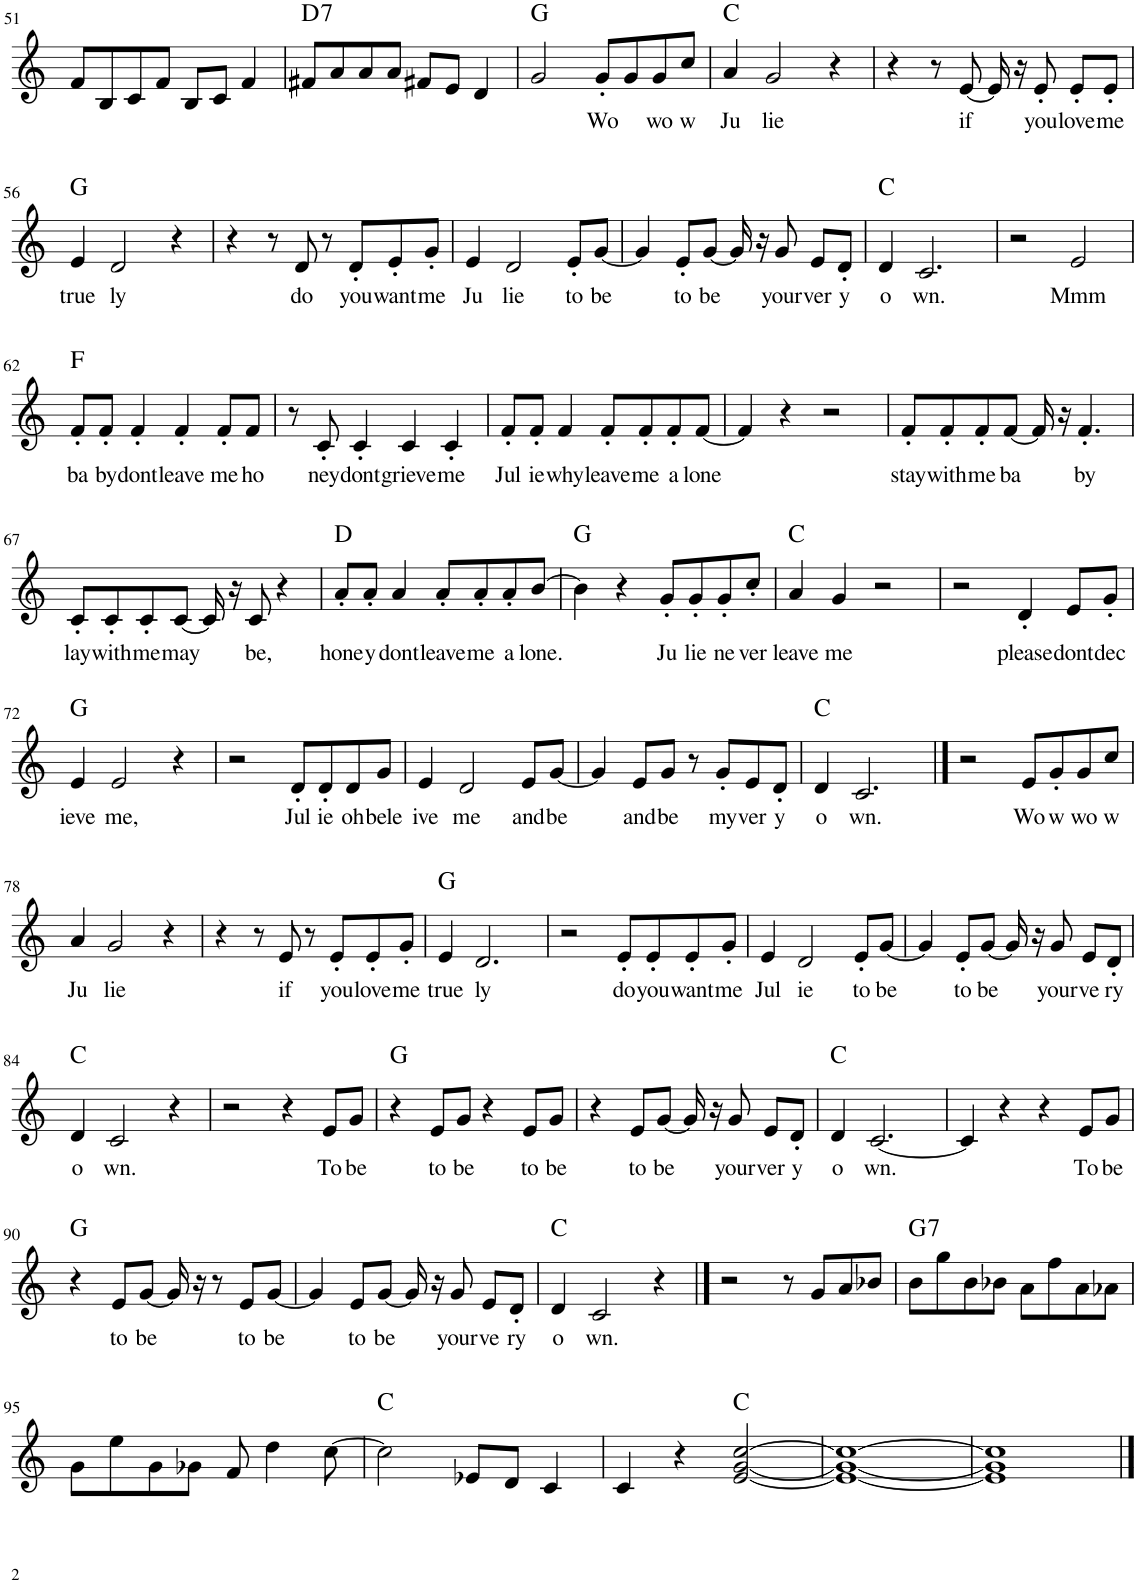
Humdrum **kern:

**kern	**text	**harte
*part1	*part1	*part1
*staff1	*staff1	*
*I"Alto Saxophone	*	*
*I'A. Sax.	*	*
!!LO:PB:g=z
*clefG2	*	*
*Trd5c9	*	*
*k[]	*	*
*M4/4	*	*
=51	=51	=51
8f/L	.	.
8B/	.	.
8c/	.	.
8f/J	.	.
8B/L	.	.
8c/J	.	.
4f/	.	.
=52	=52	=52
!	!	!LO:H:kt=7
8f#X/L	.	D:7
8a/	.	.
8a/	.	.
8a/J	.	.
8f#X/L	.	.
8e/J	.	.
4d/	.	.
=53	=53	=53
2g/	.	G:maj
!	!LO:LY:b	!
8g'/L	Wo	.
8g/	.	.
!	!LO:LY:b	!
8g/	wo	.
!	!LO:LY:b	!
8cc/J	w	.
=54	=54	=54
!	!LO:LY:b	!
4a/	Ju	C:maj
!	!LO:LY:b	!
2g/	lie	.
4r	.	.
=55	=55	=55
4r	.	.
8r	.	.
!	!LO:LY:b	!
[8e/	if	.
16e/]	.	.
16r	.	.
!	!LO:LY:b	!
8e'/	you	.
!	!LO:LY:b	!
8e'/L	love	.
!	!LO:LY:b	!
8e'/J	me	.
!!LO:LB:g=z
=56	=56	=56
!	!LO:LY:b	!
4e/	true	G:maj
!	!LO:LY:b	!
2d/	ly	.
4r	.	.
=57	=57	=57
4r	.	.
8r	.	.
!	!LO:LY:b	!
8d/	do	.
8r	.	.
!	!LO:LY:b	!
8d'/L	you	.
!	!LO:LY:b	!
8e'/	want	.
!	!LO:LY:b	!
8g'/J	me	.
=58	=58	=58
!	!LO:LY:b	!
4e/	Ju	.
!	!LO:LY:b	!
2d/	lie	.
!	!LO:LY:b	!
8e'/L	to	.
!	!LO:LY:b	!
[8g/J	be	.
=59	=59	=59
4g/]	.	.
!	!LO:LY:b	!
8e'/L	to	.
!	!LO:LY:b	!
[8g/J	be	.
16g/]	.	.
16r	.	.
!	!LO:LY:b	!
8g/	your	.
!	!LO:LY:b	!
8e/L	ver	.
!	!LO:LY:b	!
8d'/J	y	.
=60	=60	=60
!	!LO:LY:b	!
4d/	o	C:maj
!	!LO:LY:b	!
2.c/	wn.	.
=61	=61	=61
2r	.	.
!	!LO:LY:b	!
2e/	Mmm	.
!!LO:LB:g=z
=62	=62	=62
!	!LO:LY:b	!
8f'/L	ba	F:maj
!	!LO:LY:b	!
8f'/J	by	.
!	!LO:LY:b	!
4f'/	dont	.
!	!LO:LY:b	!
4f'/	leave	.
!	!LO:LY:b	!
8f'/L	me	.
!	!LO:LY:b	!
8f/J	ho	.
=63	=63	=63
8r	.	.
!	!LO:LY:b	!
8c'/	ney	.
!	!LO:LY:b	!
4c'/	dont	.
!	!LO:LY:b	!
4c/	grieve	.
!	!LO:LY:b	!
4c'/	me	.
=64	=64	=64
!	!LO:LY:b	!
8f'/L	Jul	.
!	!LO:LY:b	!
8f'/J	ie	.
!	!LO:LY:b	!
4f/	why	.
!	!LO:LY:b	!
8f'/L	leave	.
!	!LO:LY:b	!
8f'/	me	.
!	!LO:LY:b	!
8f'/	a	.
!	!LO:LY:b	!
[8f/J	lone	.
=65	=65	=65
4f/]	.	.
4r	.	.
2r	.	.
=66	=66	=66
!	!LO:LY:b	!
8f'/L	stay	.
!	!LO:LY:b	!
8f'/	with	.
!	!LO:LY:b	!
8f'/	me	.
!	!LO:LY:b	!
[8f/J	ba	.
16f/]	.	.
16r	.	.
!	!LO:LY:b	!
4.f'/	by	.
!!LO:LB:g=z
=67	=67	=67
!	!LO:LY:b	!
8c'/L	lay	.
!	!LO:LY:b	!
8c'/	with	.
!	!LO:LY:b	!
8c'/	me	.
!	!LO:LY:b	!
[8c/J	may	.
16c/]	.	.
16r	.	.
!	!LO:LY:b	!
8c/	be,	.
4r	.	.
=68	=68	=68
!	!LO:LY:b	!
8a'/L	hone	D:maj
!	!LO:LY:b	!
8a'/J	y	.
!	!LO:LY:b	!
4a/	dont	.
!	!LO:LY:b	!
8a'/L	leave	.
!	!LO:LY:b	!
8a'/	me	.
!	!LO:LY:b	!
8a'/	a	.
!	!LO:LY:b	!
[8b/J	lone.	.
=69	=69	=69
4b\]	.	G:maj
4r	.	.
!	!LO:LY:b	!
8g'/L	Ju	.
!	!LO:LY:b	!
8g'/	lie	.
!	!LO:LY:b	!
8g'/	ne	.
!	!LO:LY:b	!
8cc'/J	ver	.
=70	=70	=70
!	!LO:LY:b	!
4a/	leave	C:maj
!	!LO:LY:b	!
4g/	me	.
2r	.	.
=71	=71	=71
2r	.	.
!	!LO:LY:b	!
4d'/	please	.
!	!LO:LY:b	!
8e/L	dont	.
!	!LO:LY:b	!
8g'/J	dec	.
!!LO:LB:g=z
=72	=72	=72
!	!LO:LY:b	!
4e/	ieve	G:maj
!	!LO:LY:b	!
2e/	me,	.
4r	.	.
=73	=73	=73
2r	.	.
!	!LO:LY:b	!
8d'/L	Jul	.
!	!LO:LY:b	!
8d'/	ie	.
!	!LO:LY:b	!
8d/	oh	.
!	!LO:LY:b	!
8g/J	bele	.
=74	=74	=74
!	!LO:LY:b	!
4e/	ive	.
!	!LO:LY:b	!
2d/	me	.
!	!LO:LY:b	!
8e/L	and	.
!	!LO:LY:b	!
[8g/J	be	.
=75	=75	=75
4g/]	.	.
!	!LO:LY:b	!
8e/L	and	.
!	!LO:LY:b	!
8g/J	be	.
8r	.	.
!	!LO:LY:b	!
8g'/L	my	.
!	!LO:LY:b	!
8e/	ver	.
!	!LO:LY:b	!
8d'/J	y	.
=76	=76	=76
!	!LO:LY:b	!
4d/	o	C:maj
!	!LO:LY:b	!
2.c/	wn.	.
==77	==77	==77
2r	.	.
!	!LO:LY:b	!
8e/L	Wo	.
!	!LO:LY:b	!
8g'/	w	.
!	!LO:LY:b	!
8g/	wo	.
!	!LO:LY:b	!
8cc/J	w	.
!!LO:LB:g=z
=78	=78	=78
!	!LO:LY:b	!
4a/	Ju	.
!	!LO:LY:b	!
2g/	lie	.
4r	.	.
=79	=79	=79
4r	.	.
8r	.	.
!	!LO:LY:b	!
8e/	if	.
8r	.	.
!	!LO:LY:b	!
8e'/L	you	.
!	!LO:LY:b	!
8e'/	love	.
!	!LO:LY:b	!
8g'/J	me	.
=80	=80	=80
!	!LO:LY:b	!
4e/	true	G:maj
!	!LO:LY:b	!
2.d/	ly	.
=81	=81	=81
2r	.	.
!	!LO:LY:b	!
8e'/L	do	.
!	!LO:LY:b	!
8e'/	you	.
!	!LO:LY:b	!
8e'/	want	.
!	!LO:LY:b	!
8g'/J	me	.
=82	=82	=82
!	!LO:LY:b	!
4e/	Jul	.
!	!LO:LY:b	!
2d/	ie	.
!	!LO:LY:b	!
8e'/L	to	.
!	!LO:LY:b	!
[8g/J	be	.
=83	=83	=83
4g/]	.	.
!	!LO:LY:b	!
8e'/L	to	.
!	!LO:LY:b	!
[8g/J	be	.
16g/]	.	.
16r	.	.
!	!LO:LY:b	!
8g/	your	.
!	!LO:LY:b	!
8e/L	ve	.
!	!LO:LY:b	!
8d'/J	ry	.
!!LO:LB:g=z
=84	=84	=84
!	!LO:LY:b	!
4d/	o	C:maj
!	!LO:LY:b	!
2c/	wn.	.
4r	.	.
=85	=85	=85
2r	.	.
4r	.	.
!	!LO:LY:b	!
8e/L	To	.
!	!LO:LY:b	!
8g/J	be	.
=86	=86	=86
4r	.	G:maj
!	!LO:LY:b	!
8e/L	to	.
!	!LO:LY:b	!
8g/J	be	.
4r	.	.
!	!LO:LY:b	!
8e/L	to	.
!	!LO:LY:b	!
8g/J	be	.
=87	=87	=87
4r	.	.
!	!LO:LY:b	!
8e/L	to	.
!	!LO:LY:b	!
[8g/J	be	.
16g/]	.	.
16r	.	.
!	!LO:LY:b	!
8g/	your	.
!	!LO:LY:b	!
8e/L	ver	.
!	!LO:LY:b	!
8d'/J	y	.
=88	=88	=88
!	!LO:LY:b	!
4d/	o	C:maj
!	!LO:LY:b	!
[2.c/	wn.	.
=89	=89	=89
4c/]	.	.
4r	.	.
4r	.	.
!	!LO:LY:b	!
8e/L	To	.
!	!LO:LY:b	!
8g/J	be	.
!!LO:LB:g=z
=90	=90	=90
4r	.	G:maj
!	!LO:LY:b	!
8e/L	to	.
!	!LO:LY:b	!
[8g/J	be	.
16g/]	.	.
16r	.	.
8r	.	.
!	!LO:LY:b	!
8e/L	to	.
!	!LO:LY:b	!
[8g/J	be	.
=91	=91	=91
4g/]	.	.
!	!LO:LY:b	!
8e/L	to	.
!	!LO:LY:b	!
[8g/J	be	.
16g/]	.	.
16r	.	.
!	!LO:LY:b	!
8g/	your	.
!	!LO:LY:b	!
8e/L	ve	.
!	!LO:LY:b	!
8d'/J	ry	.
=92	=92	=92
!	!LO:LY:b	!
4d/	o	C:maj
!	!LO:LY:b	!
2c/	wn.	.
4r	.	.
==93	==93	==93
2r	.	.
8r	.	.
8g/L	.	.
8a/	.	.
8b-X/J	.	.
=94	=94	=94
!	!	!LO:H:kt=7
8b\L	.	G:7
8gg\	.	.
8b\	.	.
8b-X\J	.	.
8a\L	.	.
8ff\	.	.
8a\	.	.
8a-X\J	.	.
!!LO:LB:g=z
=95	=95	=95
8g\L	.	.
8ee\	.	.
8g\	.	.
8g-X\J	.	.
8f/	.	.
4dd\	.	.
[8cc\	.	.
=96	=96	=96
2cc\]	.	C:maj
8e-X/L	.	.
8d/J	.	.
4c/	.	.
=97	=97	=97
4c/	.	.
4r	.	.
[2e/ [2g/ [2cc/	.	C:maj
=98	=98	=98
1e_ 1g_ 1cc_	.	.
=99	=99	=99
1e] 1g] 1cc]	.	.
==	==	==
*-	*-	*-
